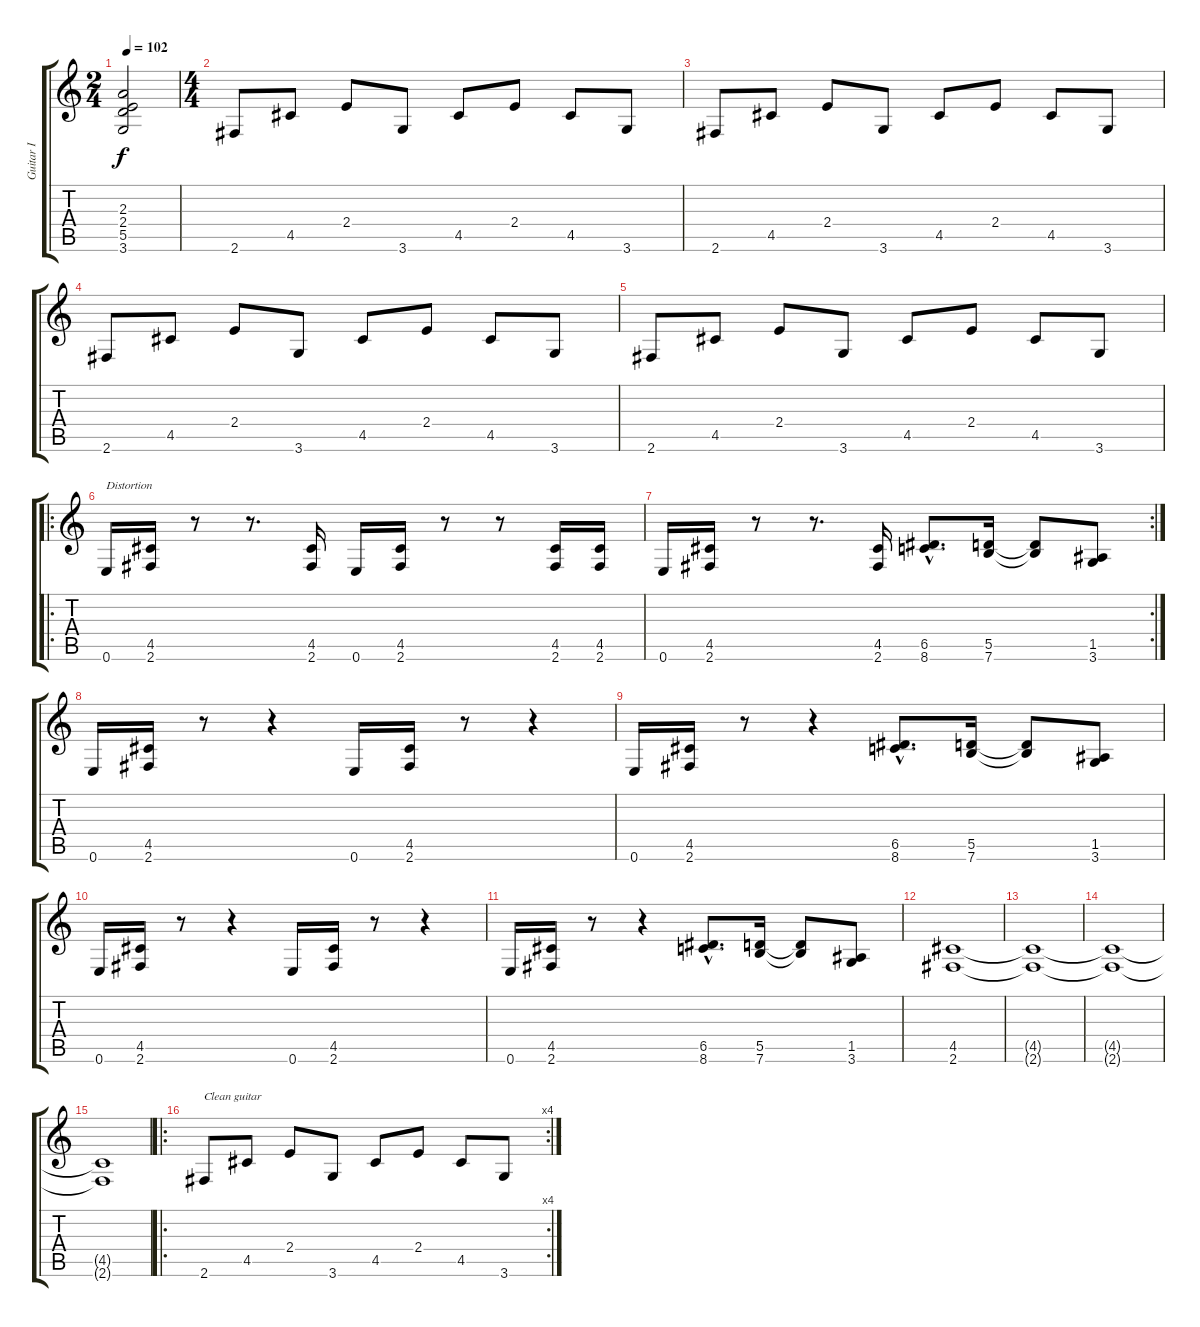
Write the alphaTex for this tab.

\track ("Guitar I" "Guitar I") {instrument electricguitarclean}
\staff {score tabs}
\tuning (E4 B3 G3 D3 A2 E2) {hide}
\ts (2 4)
\tempo 102
\clef g2
\ks c
(2.3{t} 2.4{t} 5.5{t} 3.6{t}).2{dy f} |
\ts (4 4)
2.6.8 4.5.8 2.4.8 3.6.8 4.5.8 2.4.8 4.5.8 3.6.8 |
2.6.8 4.5.8 2.4.8 3.6.8 4.5.8 2.4.8 4.5.8 3.6.8 |
2.6.8 4.5.8 2.4.8 3.6.8 4.5.8 2.4.8 4.5.8 3.6.8 |
2.6.8 4.5.8 2.4.8 3.6.8 4.5.8 2.4.8 4.5.8 3.6.8 |
\ro
0.6.16{txt "Distortion" instrument distortionguitar} (4.5 2.6).16 r.8 r.8{d} (4.5 2.6).16 0.6.16 (4.5 2.6).16 r.8 r.8 (4.5 2.6).16 (4.5 2.6).16 |
\rc 2
0.6.16 (4.5 2.6).16 r.8 r.8{d} (4.5 2.6).16 (6.5{hac} 8.6{hac}).8{d} (5.5 7.6).16 (5.5{t} 7.6{t}).8 (1.5 3.6).8 |
0.6.16 (4.5 2.6).16 r.8 r.4 0.6.16 (4.5 2.6).16 r.8 r.4 |
0.6.16 (4.5 2.6).16 r.8 r.4 (6.5{hac} 8.6{hac}).8{d} (5.5 7.6).16 (5.5{t} 7.6{t}).8 (1.5 3.6).8 |
0.6.16 (4.5 2.6).16 r.8 r.4 0.6.16 (4.5 2.6).16 r.8 r.4 |
0.6.16 (4.5 2.6).16 r.8 r.4 (6.5{hac} 8.6{hac}).8{d} (5.5 7.6).16 (5.5{t} 7.6{t}).8 (1.5 3.6).8 |
(4.5 2.6).1 |
(4.5{t} 2.6{t}).1 |
(4.5{t} 2.6{t}).1 |
(4.5{t} 2.6{t}).1 |
\ro
\rc 4
2.6.8{txt "Clean guitar" instrument electricguitarclean} 4.5.8 2.4.8 3.6.8 4.5.8 2.4.8 4.5.8 3.6.8
